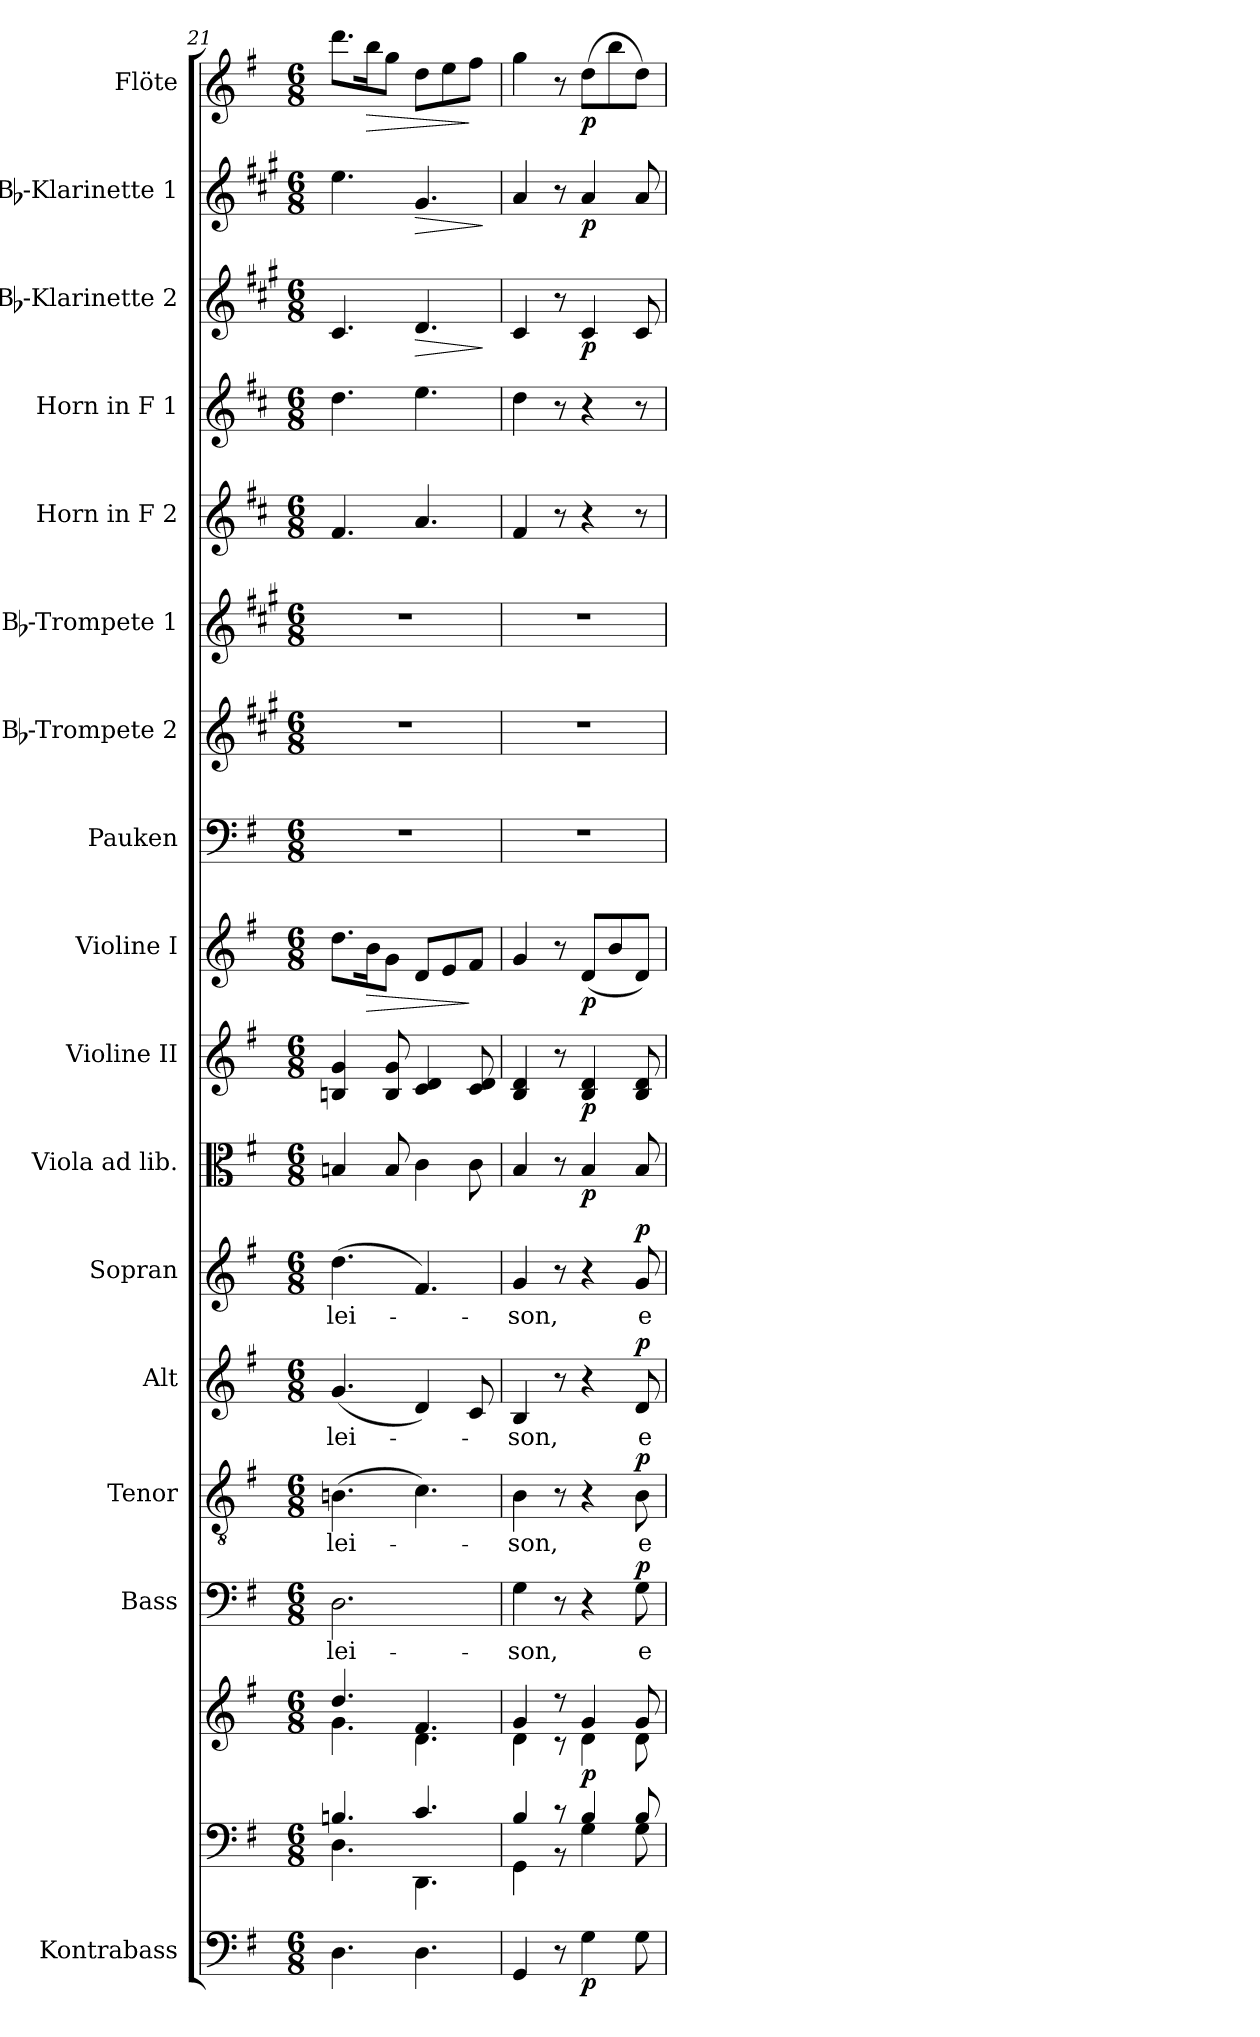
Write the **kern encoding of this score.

**kern	**dynam	**kern	**kern	**dynam	**kern	**text	**dynam	**kern	**text	**dynam	**kern	**text	**dynam	**kern	**text	**dynam	**kern	**dynam	**kern	**dynam	**kern	**dynam	**kern	**kern	**kern	**kern	**kern	**kern	**dynam	**kern	**dynam	**kern	**dynam
*part17	*part17	*part16	*part16	*part16	*part15	*part15	*part15	*part14	*part14	*part14	*part13	*part13	*part13	*part12	*part12	*part12	*part11	*part11	*part10	*part10	*part9	*part9	*part8	*part7	*part6	*part5	*part4	*part3	*part3	*part2	*part2	*part1	*part1
*staff18	*staff18	*staff17	*staff16	*staff16/17	*staff15	*staff15	*staff15	*staff14	*staff14	*staff14	*staff13	*staff13	*staff13	*staff12	*staff12	*staff12	*staff11	*staff11	*staff10	*staff10	*staff9	*staff9	*staff8	*staff7	*staff6	*staff5	*staff4	*staff3	*staff3	*staff2	*staff2	*staff1	*staff1
*I"Kontrabass	*	*	*	*	*I"Bass	*	*	*I"Tenor	*	*	*I"Alt	*	*	*I"Sopran	*	*	*I"Viola ad lib.	*	*I"Violine II	*	*I"Violine I	*	*I"Pauken	*I"Bb-Trompete 2	*I"Bb-Trompete 1	*I"Horn in F 2	*I"Horn in F 1	*I"Bb-Klarinette 2	*	*I"Bb-Klarinette 1	*	*I"Flöte	*
*I'Kb.	*	*	*	*	*I'B.	*	*	*I'T.	*	*	*I'A.	*	*	*I'S.	*	*	*I'Vla.	*	*I'Vl. II	*	*I'Vl. I	*	*I'Pk.	*I'Bb Trp. 2	*I'Bb Trp. 1	*	*	*I'Bb Kl. 2	*	*I'Bb Kl. 1	*	*I'Fl.	*
*clefF4	*	*clefF4	*clefG2	*	*clefF4	*	*	*clefGv2	*	*	*clefG2	*	*	*clefG2	*	*	*clefC3	*	*clefG2	*	*clefG2	*	*clefF4	*clefG2	*clefG2	*clefG2	*clefG2	*clefG2	*	*clefG2	*	*clefG2	*
*ITrd7c12	*	*	*	*	*	*	*	*	*	*	*	*	*	*	*	*	*	*	*	*	*	*	*	*ITrd1c2	*ITrd1c2	*ITrd4c7	*ITrd4c7	*ITrd1c2	*	*ITrd1c2	*	*	*
*k[f#]	*	*k[f#]	*k[f#]	*	*k[f#]	*	*	*k[f#]	*	*	*k[f#]	*	*	*k[f#]	*	*	*k[f#]	*	*k[f#]	*	*k[f#]	*	*k[f#]	*k[f#]	*k[f#]	*k[f#]	*k[f#]	*k[f#]	*	*k[f#]	*	*k[f#]	*
*G:	*	*G:	*G:	*	*G:	*	*	*G:	*	*	*G:	*	*	*G:	*	*	*G:	*	*G:	*	*G:	*	*G:	*G:	*G:	*G:	*G:	*G:	*	*G:	*	*G:	*
*M6/8	*	*M6/8	*M6/8	*	*M6/8	*	*	*M6/8	*	*	*M6/8	*	*	*M6/8	*	*	*M6/8	*	*M6/8	*	*M6/8	*	*M6/8	*M6/8	*M6/8	*M6/8	*M6/8	*M6/8	*	*M6/8	*	*M6/8	*
=21	=21	=21	=21	=21	=21	=21	=21	=21	=21	=21	=21	=21	=21	=21	=21	=21	=21	=21	=21	=21	=21	=21	=21	=21	=21	=21	=21	=21	=21	=21	=21	=21	=21
*	*	*^	*^	*	*	*	*	*	*	*	*	*	*	*	*	*	*	*	*	*	*	*	*	*	*	*	*	*	*	*	*	*	*
!	!	!	!	!	!	!	!	!LO:LY:b	!	!	!LO:LY:b	!	!	!LO:LY:b	!	!	!LO:LY:b	!	!	!	!	!	!	!	!	!	!	!	!	!	!	!	!	!	!
4.DD\	.	4.Bn/	4.D\	4.dd/	4.g\	.	2.D\	-lei-	.	(>4.Bn\	-lei-	.	(<4.g/	-lei-	.	(>4.dd\	-lei-	.	4Bn/	.	4Bn/ 4g/	.	8.dd\L	.	2.r	2.r	2.r	4.B/	4.g\	4.B/	.	4.dd\	.	8.ddd\L	.
!	!	!	!	!	!	!	!	!	!	!	!	!	!	!	!	!	!	!	!	!	!	!	!	!LO:HP:b	!	!	!	!	!	!	!	!	!	!	!LO:HP:b
.	.	.	.	.	.	.	.	.	.	.	.	.	.	.	.	.	.	.	.	.	.	.	16b\k	>	.	.	.	.	.	.	.	.	.	16bb\k	>
.	.	.	.	.	.	.	.	.	.	.	.	.	.	.	.	.	.	.	8B/	.	8B/ 8g/	.	8g\J	.	.	.	.	.	.	.	.	.	.	8gg\J	.
!	!	!	!	!	!	!	!	!	!	!	!	!	!	!	!	!	!	!	!	!	!	!	!	!	!	!	!	!	!	!	!LO:HP:b	!	!LO:HP:b	!	!
4.DD\	.	4.c/	4.DD\	4.f#/	4.d\	.	.	.	.	4.c\)	.	.	4d/)	.	.	4.f#/)	.	.	4c\	.	4c/ 4d/	.	8d/L	.	.	.	.	4.d/	4.a\	4.c/	>	4.f#/	>	8dd\L	.
.	.	.	.	.	.	.	.	.	.	.	.	.	.	.	.	.	.	.	.	.	.	.	8e/	.	.	.	.	.	.	.	.	.	.	8ee\	.
.	.	.	.	.	.	.	.	.	.	.	.	.	8c/	.	.	.	.	.	8c\	.	8c/ 8d/	.	8f#/J	]	.	.	.	.	.	.	.	.	.	8ff#\J	]
*	*	*v	*v	*	*	*	*	*	*	*	*	*	*	*	*	*	*	*	*	*	*	*	*	*	*	*	*	*	*	*	*	*	*	*	*
*	*	*	*v	*v	*	*	*	*	*	*	*	*	*	*	*	*	*	*	*	*	*	*	*	*	*	*	*	*	*	*	*	*	*	*
.	.	.	.	.	.	.	.	.	.	.	.	.	.	.	.	.	.	.	.	.	.	.	.	.	.	.	.	.	]	.	]	.	.
=22	=22	=22	=22	=22	=22	=22	=22	=22	=22	=22	=22	=22	=22	=22	=22	=22	=22	=22	=22	=22	=22	=22	=22	=22	=22	=22	=22	=22	=22	=22	=22	=22	=22
*	*	*^	*^	*	*	*	*	*	*	*	*	*	*	*	*	*	*	*	*	*	*	*	*	*	*	*	*	*	*	*	*	*	*
!	!	!	!	!	!	!	!	!LO:LY:b	!	!	!LO:LY:b	!	!	!LO:LY:b	!	!	!LO:LY:b	!	!	!	!	!	!	!	!	!	!	!	!	!	!	!	!	!	!
4GGG/	.	4B/	4GG\	4g/	4d\	.	4G\	-son,	.	4B\	-son,	.	4B/	-son,	.	4g/	-son,	.	4B/	.	4B/ 4d/	.	4g/	.	2.r	2.r	2.r	4B/	4g\	4B/	.	4g/	.	4gg\	.
8r	.	8r	8r	8r	8r	.	8r	.	.	8r	.	.	8r	.	.	8r	.	.	8r	.	8r	.	8r	.	.	.	.	8r	8r	8r	.	8r	.	8r	.
!	!LO:DY:b	!	!	!	!	!LO:DY:b	!	!	!	!	!	!	!	!	!	!	!	!	!	!LO:DY:b	!	!LO:DY:b	!	!LO:DY:b	!	!	!	!	!	!	!LO:DY:b	!	!LO:DY:b	!	!LO:DY:b
4GG\	p	4B/	4G\	4g/	4d\	p	4r	.	.	4r	.	.	4r	.	.	4r	.	.	4B/	p	4B/ 4d/	p	(<8d/L	p	.	.	.	4r	4r	4B/	p	4g/	p	(>8dd\L	p
.	.	.	.	.	.	.	.	.	.	.	.	.	.	.	.	.	.	.	.	.	.	.	8b/	.	.	.	.	.	.	.	.	.	.	8bb\	.
!	!	!	!	!	!	!	!	!LO:LY:b	!LO:DY:a	!	!LO:LY:b	!LO:DY:a	!	!LO:LY:b	!LO:DY:a	!	!LO:LY:b	!LO:DY:a	!	!	!	!	!	!	!	!	!	!	!	!	!	!	!	!	!
8GG\	.	8B/	8G\	8g/	8d\	.	8G\	e-	p	8B\	e-	p	8d/	e-	p	8g/	e-	p	8B/	.	8B/ 8d/	.	8d/J)	.	.	.	.	8r	8r	8B/	.	8g/	.	8dd\J)	.
*	*	*v	*v	*	*	*	*	*	*	*	*	*	*	*	*	*	*	*	*	*	*	*	*	*	*	*	*	*	*	*	*	*	*	*	*
*	*	*	*v	*v	*	*	*	*	*	*	*	*	*	*	*	*	*	*	*	*	*	*	*	*	*	*	*	*	*	*	*	*	*	*
=	=	=	=	=	=	=	=	=	=	=	=	=	=	=	=	=	=	=	=	=	=	=	=	=	=	=	=	=	=	=	=	=	=
*-	*-	*-	*-	*-	*-	*-	*-	*-	*-	*-	*-	*-	*-	*-	*-	*-	*-	*-	*-	*-	*-	*-	*-	*-	*-	*-	*-	*-	*-	*-	*-	*-	*-
